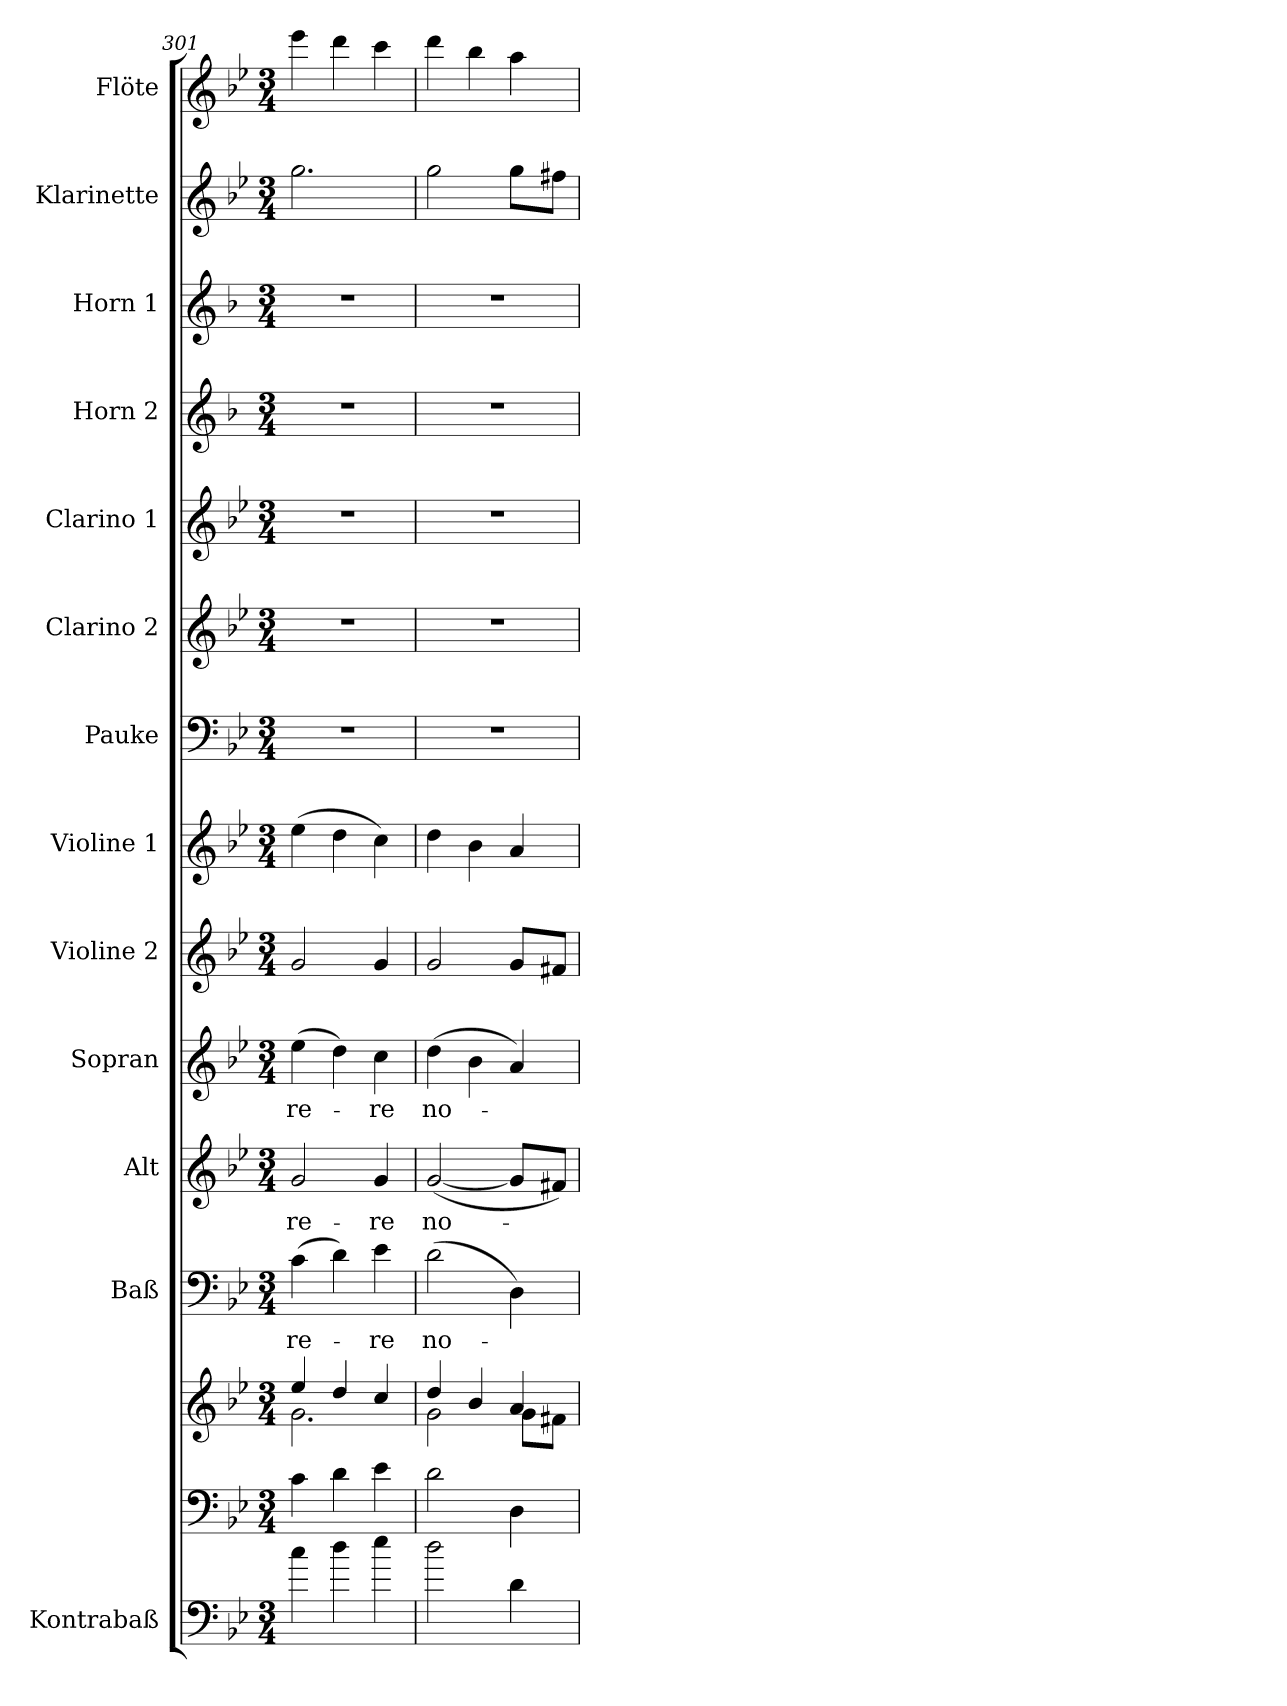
**kern	**kern	**kern	**kern	**text	**kern	**text	**kern	**text	**kern	**kern	**kern	**kern	**kern	**kern	**kern	**kern	**kern
*part14	*part13	*part13	*part12	*part12	*part11	*part11	*part10	*part10	*part9	*part8	*part7	*part6	*part5	*part4	*part3	*part2	*part1
*staff15	*staff14	*staff13	*staff12	*staff12	*staff11	*staff11	*staff10	*staff10	*staff9	*staff8	*staff7	*staff6	*staff5	*staff4	*staff3	*staff2	*staff1
*I"Kontrabaß	*	*	*I"Baß	*	*I"Alt	*	*I"Sopran	*	*I"Violine 2	*I"Violine 1	*I"Pauke	*I"Clarino 2	*I"Clarino 1	*I"Horn 2	*I"Horn 1	*I"Klarinette	*I"Flöte
*I'Kb	*	*	*I'Baß	*	*I'Alt	*	*I'Sop	*	*I'Vln. 2	*I'Vln. 1	*I'Pk.	*	*	*I'Hrn. 2	*I'Hrn. 1	*	*I'Fl.
!!LO:PB:g=z
*clefF4	*clefF4	*clefG2	*clefF4	*	*clefG2	*	*clefG2	*	*clefG2	*clefG2	*clefF4	*clefG2	*clefG2	*clefG2	*clefG2	*clefG2	*clefG2
*ITrd7c12	*	*	*	*	*	*	*	*	*	*	*	*ITrd7c12	*ITrd7c12	*ITrd4c7	*ITrd4c7	*	*
*k[b-e-]	*k[b-e-]	*k[b-e-]	*k[b-e-]	*	*k[b-e-]	*	*k[b-e-]	*	*k[b-e-]	*k[b-e-]	*k[b-e-]	*k[b-e-]	*k[b-e-]	*k[b-e-]	*k[b-e-]	*k[b-e-]	*k[b-e-]
*B-:	*B-:	*B-:	*B-:	*	*B-:	*	*B-:	*	*B-:	*B-:	*B-:	*B-:	*B-:	*B-:	*B-:	*B-:	*B-:
*M3/4	*M3/4	*M3/4	*M3/4	*	*M3/4	*	*M3/4	*	*M3/4	*M3/4	*M3/4	*M3/4	*M3/4	*M3/4	*M3/4	*M3/4	*M3/4
=301	=301	=301	=301	=301	=301	=301	=301	=301	=301	=301	=301	=301	=301	=301	=301	=301	=301
*	*	*^	*	*	*	*	*	*	*	*	*	*	*	*	*	*	*
!	!	!	!	!	!LO:LY:b	!	!LO:LY:b	!	!LO:LY:b	!	!	!	!	!	!	!	!	!
4c\	4c\	4ee-/	2.g\	(>4c\	-re-	2g/	-re-	(>4ee-\	-re-	2g/	(>4ee-\	2.r	2.r	2.r	2.r	2.r	2.gg\	4eee-\
4d\	4d\	4dd/	.	4d\)	.	.	.	4dd\)	.	.	4dd\	.	.	.	.	.	.	4ddd\
!	!	!	!	!	!LO:LY:b	!	!LO:LY:b	!	!LO:LY:b	!	!	!	!	!	!	!	!	!
4e-\	4e-\	4cc/	.	4e-\	-re	4g/	-re	4cc\	-re	4g/	4cc\)	.	.	.	.	.	.	4ccc\
=302	=302	=302	=302	=302	=302	=302	=302	=302	=302	=302	=302	=302	=302	=302	=302	=302	=302	=302
!	!	!	!	!	!LO:LY:b	!	!LO:LY:b	!	!LO:LY:b	!	!	!	!	!	!	!	!	!
2d\	2d\	4dd/	2g\	(>2d\	no-	(<[2g/	no-	(>4dd\	no-	2g/	4dd\	2.r	2.r	2.r	2.r	2.r	2gg\	4ddd\
.	.	4b-/	.	.	.	.	.	4b-\	.	.	4b-\	.	.	.	.	.	.	4bb-\
4D\	4D\	4a/	8g\L	4D\)	.	8g/L]	.	4a/)	.	8g/L	4a/	.	.	.	.	.	8gg\L	4aa\
.	.	.	8f#X\J	.	.	8f#X/J)	.	.	.	8f#X/J	.	.	.	.	.	.	8ff#X\J	.
*	*	*v	*v	*	*	*	*	*	*	*	*	*	*	*	*	*	*	*
=	=	=	=	=	=	=	=	=	=	=	=	=	=	=	=	=	=
*-	*-	*-	*-	*-	*-	*-	*-	*-	*-	*-	*-	*-	*-	*-	*-	*-	*-
